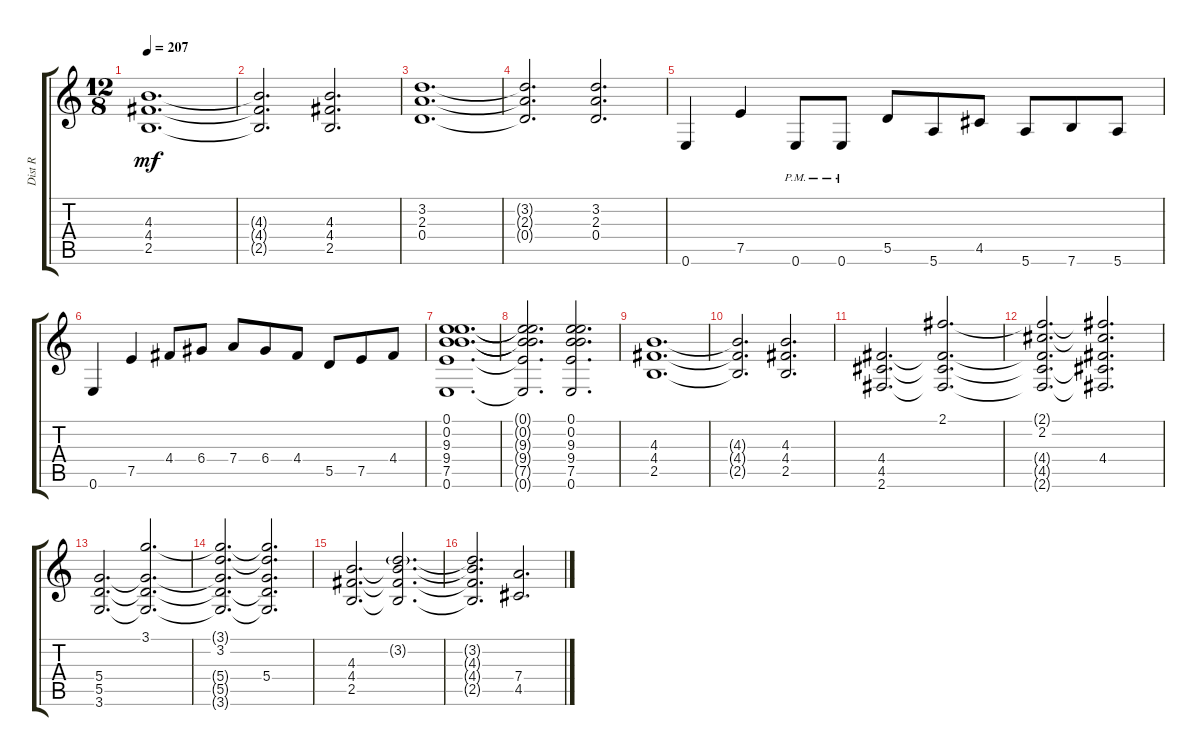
\track ("Dist R" "Dist R") {instrument distortionguitar}
\staff {score tabs}
\tuning (E4 B3 G3 D3 A2 E2) {hide}
\ts (12 8)
\tempo 207
\clef g2
\ks c
(4.3 4.4 2.5).1{d dy mf} |
(4.3{t} 4.4{t} 2.5{t}).2{d} (4.3 4.4 2.5).2{d} |
(3.2 2.3 0.4).1{d} |
(3.2{t} 2.3{t} 0.4{t}).2{d} (3.2 2.3 0.4).2{d} |
0.6.4 7.5.4 0.6{pm}.8 0.6{pm}.8 5.5.8 5.6.8 4.5.8 5.6.8 7.6.8 5.6.8 |
0.6.4 7.5.4 4.4.8 6.4.8 7.4.8 6.4.8 4.4.8 5.5.8 7.5.8 4.4.8 |
(0.1 0.2 9.3 9.4 7.5 0.6).1{d} |
(0.1{t} 0.2{t} 9.3{t} 9.4{t} 7.5{t} 0.6{t}).2{d} (0.1 0.2 9.3 9.4 7.5 0.6).2{d} |
(4.3 4.4 2.5).1{d} |
(4.3{t} 4.4{t} 2.5{t}).2{d} (4.3 4.4 2.5).2{d} |
(4.4 4.5 2.6).2{d} (2.1 4.4{t} 4.5{t} 2.6{t}).2{d} |
(2.1{t} 2.2 4.4{t} 4.5{t} 2.6{t}).2{d} (2.1{t} 2.2{t} 4.4 4.5{t} 2.6{t}).2{d} |
(5.4 5.5 3.6).2{d} (3.1 5.4{t} 5.5{t} 3.6{t}).2{d} |
(3.1{t} 3.2 5.4{t} 5.5{t} 3.6{t}).2{d} (3.1{t} 3.2{t} 5.4 5.5{t} 3.6{t}).2{d} |
(4.3 4.4 2.5).2{d} (3.2{g} 4.3{t} 4.4{t} 2.5{t}).2{d} |
(3.2{t} 4.3{t} 4.4{t} 2.5{t}).2{d} (7.4 4.5).2{d}
